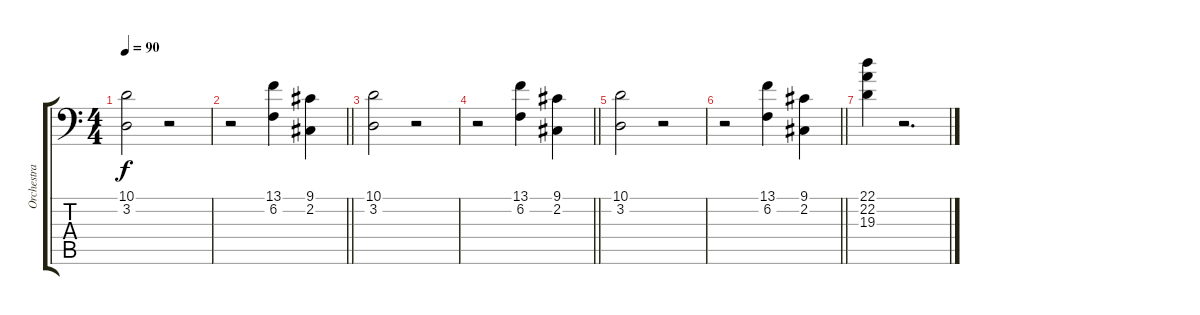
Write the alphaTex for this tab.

\track ("Orchestra - Brass" "Orchestra ") {instrument brasssection}
\staff {score tabs}
\tuning (E3 B2 G2 D2 A1 E1) {hide}
\ts (4 4)
\tempo 90
\clef f4
\ks c
(10.1 3.2).2{dy f} r.2 |
\barLineRight lightlight
r.2 (13.1 6.2).4 (9.1 2.2).4 |
(10.1 3.2).2 r.2 |
\barLineRight lightlight
r.2 (13.1 6.2).4 (9.1 2.2).4 |
(10.1 3.2).2 r.2 |
\barLineRight lightlight
r.2 (13.1 6.2).4 (9.1 2.2).4 |
(22.1 22.2 19.3).4{volume 12} r.2{d}
